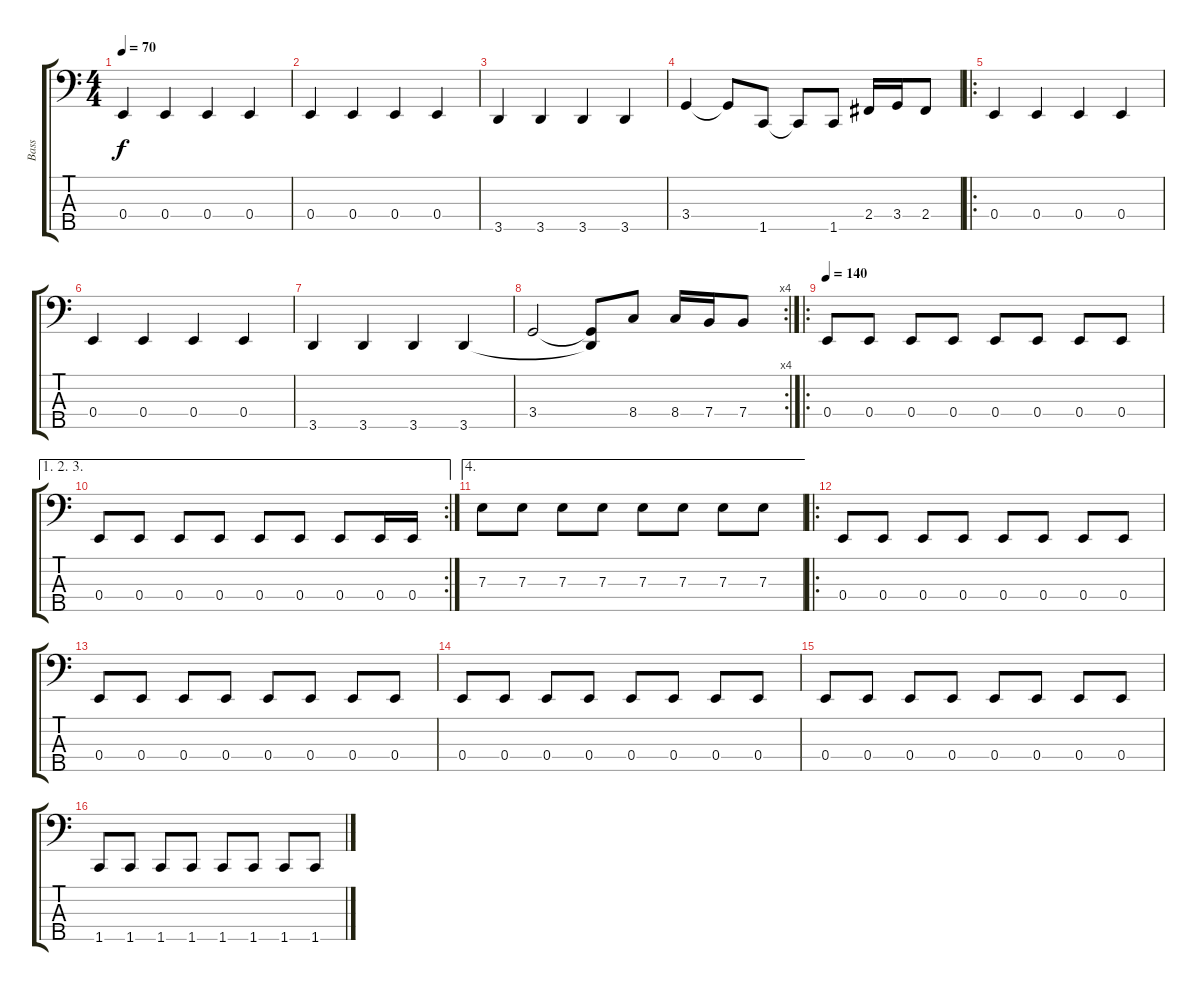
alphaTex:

\track ("Bass" "Bass") {instrument electricbassfinger}
\staff {score tabs}
\tuning (G2 D2 A1 E1 B0) {hide}
\ts (4 4)
\tempo 70
\clef f4
\ks c
0.4.4{dy f instrument electricbassfinger} 0.4.4 0.4.4 0.4.4 |
0.4.4 0.4.4 0.4.4 0.4.4 |
3.5.4 3.5.4 3.5.4 3.5.4 |
3.4.4 3.4{t}.8 1.5.8 1.5{t}.8 1.5.8 2.4.16 3.4.16 2.4.8 |
\ro
0.4.4 0.4.4 0.4.4 0.4.4 |
0.4.4 0.4.4 0.4.4 0.4.4 |
3.5.4 3.5.4 3.5.4 3.5.4 |
\rc 4
3.4.2 (3.4{t} 3.5{t}).8 8.4.8 8.4.16 7.4.16 7.4.8 |
\ro
\tempo 140
0.4.8 0.4.8 0.4.8 0.4.8 0.4.8 0.4.8 0.4.8 0.4.8 |
\ae (1 2 3)
\rc 2
0.4.8 0.4.8 0.4.8 0.4.8 0.4.8 0.4.8 0.4.8 0.4.16 0.4.16 |
\ae 4
7.3.8 7.3.8 7.3.8 7.3.8 7.3.8 7.3.8 7.3.8 7.3.8 |
\ro
0.4.8 0.4.8 0.4.8 0.4.8 0.4.8 0.4.8 0.4.8 0.4.8 |
0.4.8 0.4.8 0.4.8 0.4.8 0.4.8 0.4.8 0.4.8 0.4.8 |
0.4.8 0.4.8 0.4.8 0.4.8 0.4.8 0.4.8 0.4.8 0.4.8 |
0.4.8 0.4.8 0.4.8 0.4.8 0.4.8 0.4.8 0.4.8 0.4.8 |
1.5.8 1.5.8 1.5.8 1.5.8 1.5.8 1.5.8 1.5.8 1.5.8
